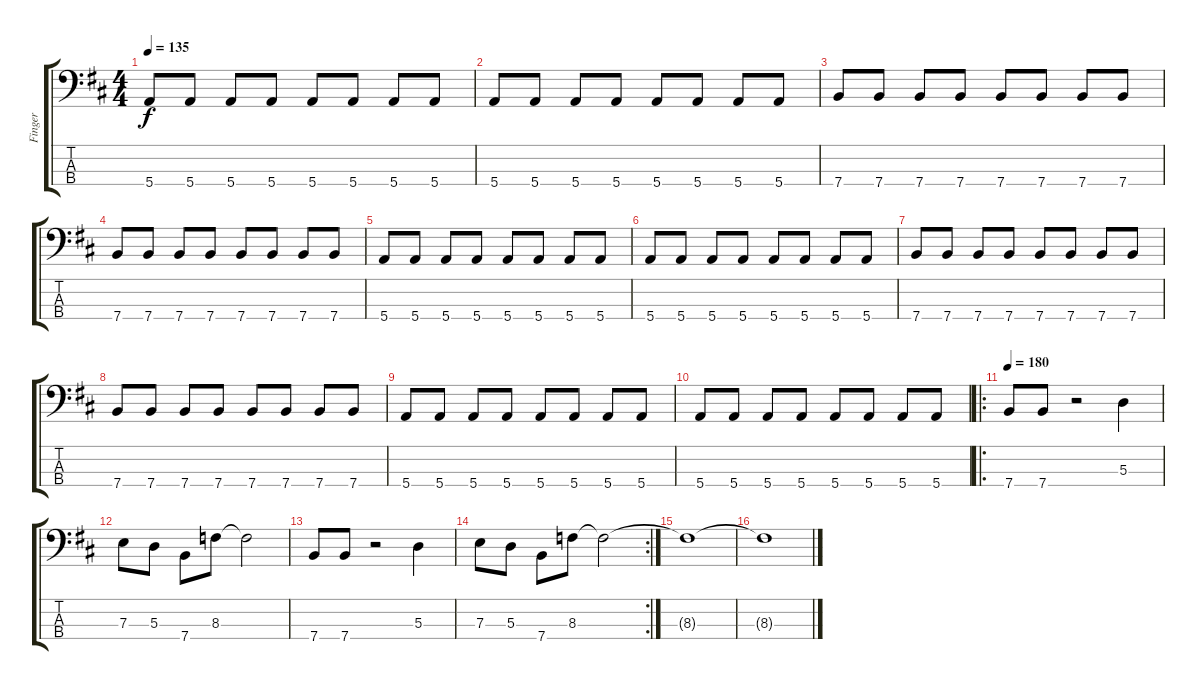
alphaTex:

\track ("Finger" "Finger") {instrument electricbassfinger}
\staff {score tabs}
\tuning (G2 D2 A1 E1) {hide}
\ts (4 4)
\tempo 135
\clef f4
\ks d
5.4.8{dy f} 5.4.8 5.4.8 5.4.8 5.4.8 5.4.8 5.4.8 5.4.8 |
5.4.8 5.4.8 5.4.8 5.4.8 5.4.8 5.4.8 5.4.8 5.4.8 |
7.4.8 7.4.8 7.4.8 7.4.8 7.4.8 7.4.8 7.4.8 7.4.8 |
7.4.8 7.4.8 7.4.8 7.4.8 7.4.8 7.4.8 7.4.8 7.4.8 |
5.4.8 5.4.8 5.4.8 5.4.8 5.4.8 5.4.8 5.4.8 5.4.8 |
5.4.8 5.4.8 5.4.8 5.4.8 5.4.8 5.4.8 5.4.8 5.4.8 |
7.4.8 7.4.8 7.4.8 7.4.8 7.4.8 7.4.8 7.4.8 7.4.8 |
7.4.8 7.4.8 7.4.8 7.4.8 7.4.8 7.4.8 7.4.8 7.4.8 |
5.4.8 5.4.8 5.4.8 5.4.8 5.4.8 5.4.8 5.4.8 5.4.8 |
5.4.8 5.4.8 5.4.8 5.4.8 5.4.8 5.4.8 5.4.8 5.4.8 |
\ro
\tempo 180
7.4.8 7.4.8 r.2 5.3.4 |
7.3.8 5.3.8 7.4.8 8.3.8 8.3{t}.2 |
7.4.8 7.4.8 r.2 5.3.4 |
\rc 2
7.3.8 5.3.8 7.4.8 8.3.8 8.3{t}.2 |
8.3{t}.1 |
8.3{t}.1
